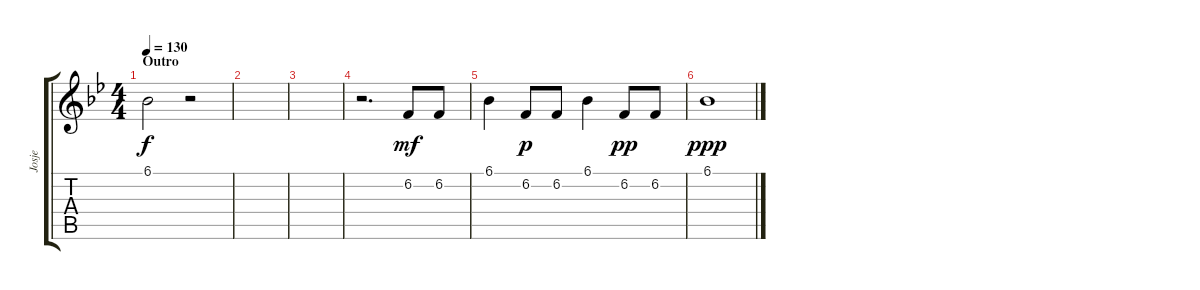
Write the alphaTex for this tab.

\track ("Josje" "Josje") {instrument clarinet}
\staff {score tabs}
\tuning (E4 B3 G3 D3 A2 E2) {hide}
\ts (4 4)
\section ("" "Outro")
\tempo 130
\clef g2
\ks bb
6.1.2{dy f} r.2 |
|
|
r.2{d} 6.2.8{dy mf} 6.2.8 |
6.1.4 6.2.8{dy p} 6.2.8 6.1.4 6.2.8{dy pp} 6.2.8 |
6.1.1{dy ppp}
